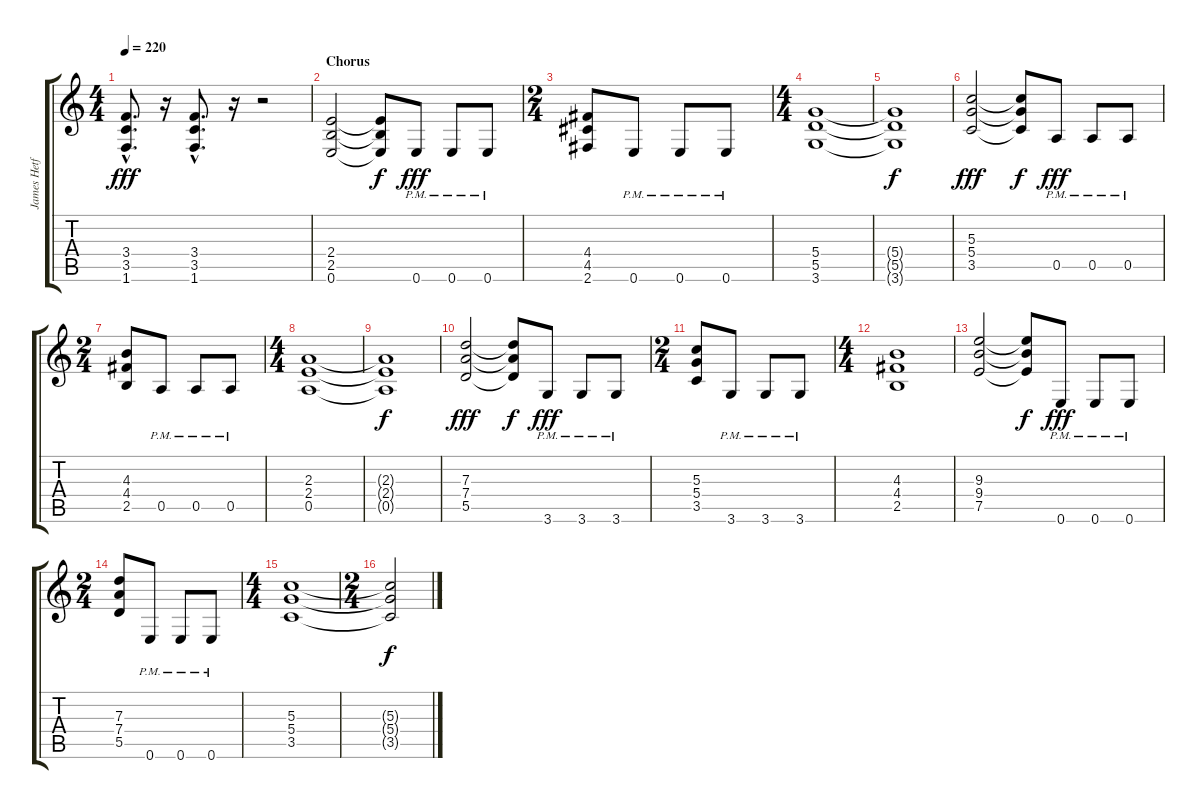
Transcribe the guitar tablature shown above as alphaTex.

\track ("James Hetfield" "James Hetf") {instrument distortionguitar}
\staff {score tabs}
\tuning (E4 B3 G3 D3 A2 E2) {hide}
\ts (4 4)
\tempo 220
\clef g2
\ks c
(3.4{hac} 3.5{hac} 1.6{hac}).8{d dy fff} r.16 (3.4{hac} 3.5{hac} 1.6{hac}).8{d} r.16 r.2 |
\section ("" "Chorus")
(2.4 2.5 0.6).2 (2.4{t} 2.5{t} 0.6{t}).8{dy f} 0.6{pm}.8{dy fff} 0.6{pm}.8 0.6{pm}.8 |
\ts (2 4)
(4.4 4.5 2.6).8 0.6{pm}.8 0.6{pm}.8 0.6{pm}.8 |
\ts (4 4)
(5.4 5.5 3.6).1 |
(5.4{t} 5.5{t} 3.6{t}).1{dy f} |
(5.3 5.4 3.5).2{dy fff} (5.3{t} 5.4{t} 3.5{t}).8{dy f} 0.5{pm}.8{dy fff} 0.5{pm}.8 0.5{pm}.8 |
\ts (2 4)
(4.3 4.4 2.5).8 0.5{pm}.8 0.5{pm}.8 0.5{pm}.8 |
\ts (4 4)
(2.3 2.4 0.5).1 |
(2.3{t} 2.4{t} 0.5{t}).1{dy f} |
(7.3 7.4 5.5).2{dy fff} (7.3{t} 7.4{t} 5.5{t}).8{dy f} 3.6{pm}.8{dy fff} 3.6{pm}.8 3.6{pm}.8 |
\ts (2 4)
(5.3 5.4 3.5).8 3.6{pm}.8 3.6{pm}.8 3.6{pm}.8 |
\ts (4 4)
(4.3 4.4 2.5).1 |
(9.3 9.4 7.5).2 (9.3{t} 9.4{t} 7.5{t}).8{dy f} 0.6{pm}.8{dy fff} 0.6{pm}.8 0.6{pm}.8 |
\ts (2 4)
(7.3 7.4 5.5).8 0.6{pm}.8 0.6{pm}.8 0.6{pm}.8 |
\ts (4 4)
(5.3 5.4 3.5).1 |
\ts (2 4)
(5.3{t} 5.4{t} 3.5{t}).2{dy f}
